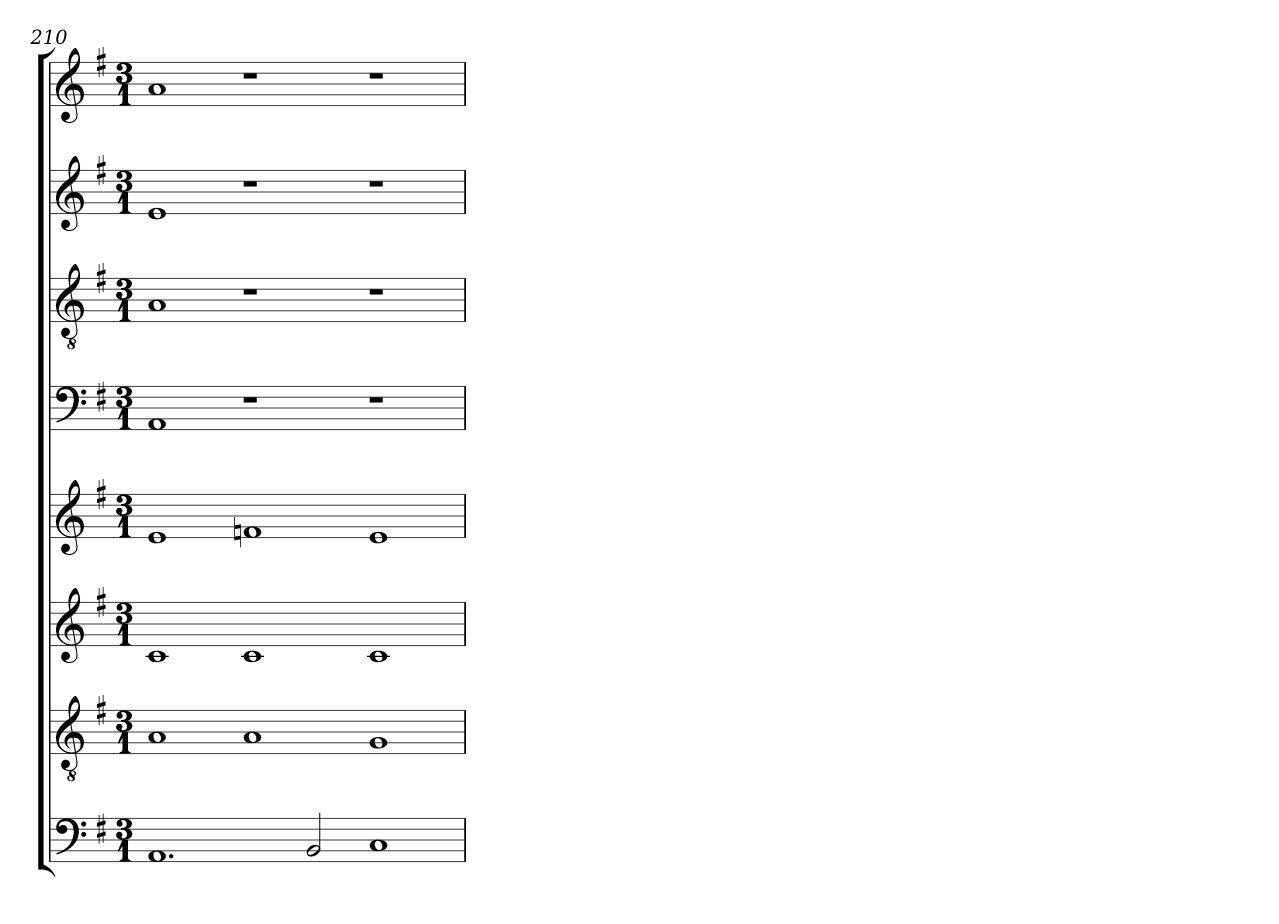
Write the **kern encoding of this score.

**kern	**kern	**kern	**kern	**kern	**kern	**kern	**kern
*part8	*part7	*part6	*part5	*part4	*part3	*part2	*part1
*staff8	*staff7	*staff6	*staff5	*staff4	*staff3	*staff2	*staff1
*clefF4	*clefGv2	*clefG2	*clefG2	*clefF4	*clefGv2	*clefG2	*clefG2
*k[f#]	*k[f#]	*k[f#]	*k[f#]	*k[f#]	*k[f#]	*k[f#]	*k[f#]
*G:	*G:	*G:	*G:	*G:	*G:	*G:	*G:
*M3/1	*M3/1	*M3/1	*M3/1	*M3/1	*M3/1	*M3/1	*M3/1
=210	=210	=210	=210	=210	=210	=210	=210
1.AA	1A	1c	1e	1AA	1A	1e	1a
.	1A	1c	1fn	1r	1r	1r	1r
2BB/	.	.	.	.	.	.	.
1C	1G	1c	1e	1r	1r	1r	1r
=	=	=	=	=	=	=	=
*-	*-	*-	*-	*-	*-	*-	*-
